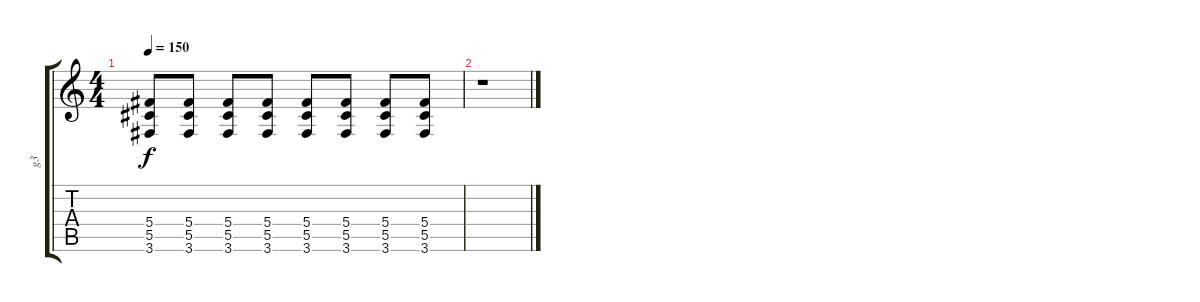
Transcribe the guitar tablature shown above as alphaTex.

\track ("g3" "g3") {instrument overdrivenguitar}
\staff {score tabs}
\tuning (Eb4 Bb3 Gb3 Db3 Ab2 Eb2) {hide}
\ts (4 4)
\tempo 150
\clef g2
\ks c
(5.4 5.5 3.6).8{dy f} (5.4 5.5 3.6).8 (5.4 5.5 3.6).8 (5.4 5.5 3.6).8 (5.4 5.5 3.6).8 (5.4 5.5 3.6).8 (5.4 5.5 3.6).8 (5.4 5.5 3.6).8 |
r.1
